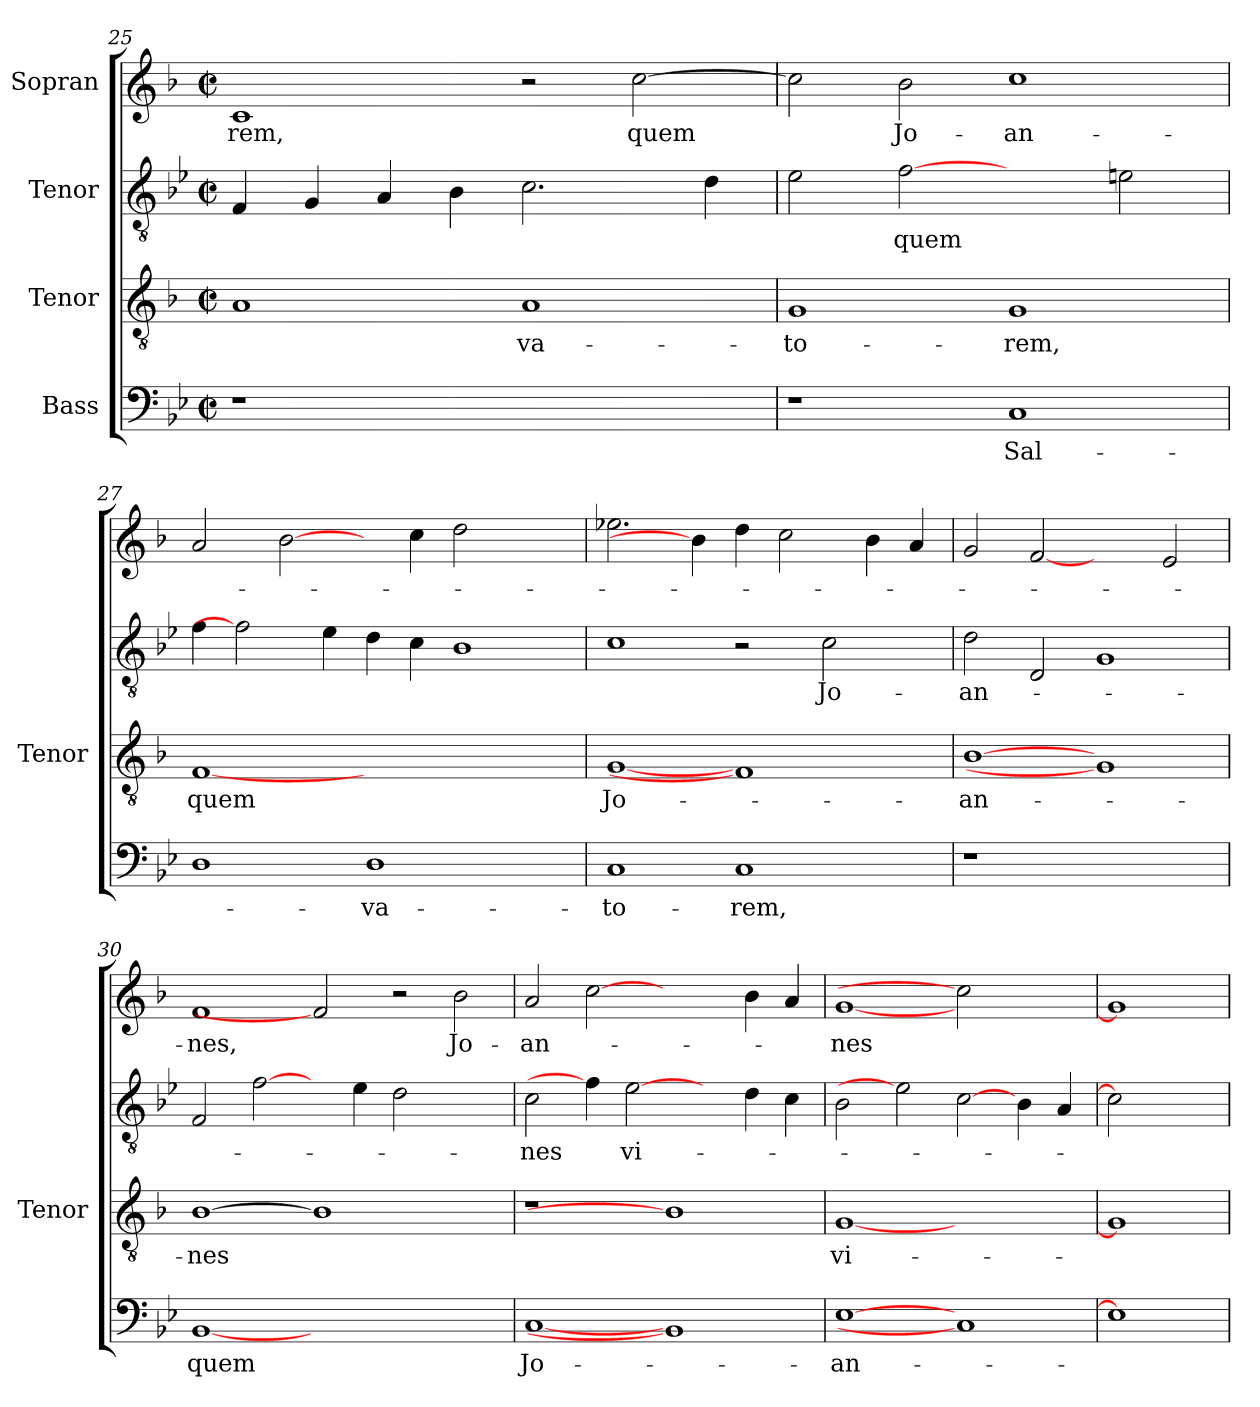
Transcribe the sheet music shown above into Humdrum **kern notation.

**kern	**text	**kern	**text	**kern	**text	**kern	**text
*part4	*part4	*part3	*part3	*part2	*part2	*part1	*part1
*staff4	*staff4	*staff3	*staff3	*staff2	*staff2	*staff1	*staff1
*I"Bass	*	*I"Tenor	*	*I"Tenor	*	*I"Sopran	*
*	*	*I'Tenor	*	*	*	*	*
*clefF4	*	*clefGv2	*	*clefGv2	*	*clefG2	*
*	*	*ITrd7c12	*	*ITrd7c12	*	*	*
*k[b-e-]	*	*k[b-]	*	*k[b-e-]	*	*k[b-]	*
*B-:	*	*F:	*	*B-:	*	*F:	*
*M2/2	*	*M2/2	*	*M2/2	*	*M2/2	*
*met(c|)	*	*met(c|)	*	*met(c|)	*	*met(c|)	*
=25	=25	=25	=25	=25	=25	=25	=25
!LO:N:vis=1	!	!	!	!	!	!	!
!	!	!	!	!	!	!	!LO:LY:b:color=#000000
1r	.	1AAi	.	4FFi/	.	1ci	-rem,
.	.	.	.	4GGi/	.	.	.
.	.	.	.	4AAi/	.	.	.
.	.	.	.	4BB-i\	.	.	.
!	!	!	!LO:LY:b:color=#000000	!	!	!	!
1ryy	.	1AAi	-va-	2.Ci\	.	2r	.
!	!	!	!	!	!	!	!LO:LY:b:color=#000000
.	.	.	.	.	.	[>2cci\	quem
.	.	.	.	4Di\	.	.	.
=26	=26	=26	=26	=26	=26	=26	=26
!	!	!	!LO:LY:b:color=#000000	!	!	!	!
1r	.	1GGi	-to-	2E-i\	.	2cci\]	.
!	!	!	!	!	!LO:LY:b:color=#000000	!	!
!	!	!	!	!	!	!	!LO:LY:b:color=#000000
.	.	.	.	[2Fi	quem	2b-i\	Jo-
!	!LO:LY:b:color=#000000	!	!	!	!	!	!
!	!	!	!LO:LY:b:color=#000000	!	!	!	!
!	!	!	!	!	!	!	!LO:LY:b:color=#000000
1Ci	Sal-	1GGi	-rem,	2ryy	.	1cci	-an-
.	.	.	.	2Eni\	.	.	.
!!LO:LB:g=z
=27	=27	=27	=27	=27	=27	=27	=27
!	!	!	!LO:LY:b:color=#000000	!	!	!	!
1Di	.	[1FFi	quem	4Fi\	.	2ai/	.
.	.	.	.	2Fi]	.	.	.
.	.	.	.	.	.	[2b-i\	.
.	.	.	.	4E-i\	.	.	.
!	!LO:LY:b:color=#000000	!	!	!	!	!	!
1Di	-va-	1.ryy	.	4Di\	.	4ryy	.
.	.	.	.	4Ci\	.	4cci\	.
.	.	.	.	1BB-i	.	2ddi\	.
2ryy	.	.	.	.	.	2ryy	.
=28	=28	=28	=28	=28	=28	=28	=28
!	!LO:LY:b:color=#000000	!	!	!	!	!	!
!	!	!	!LO:LY:b:color=#000000	!	!	!	!
1Ci	-to-	[1GGi	Jo-	1Ci	.	2.ee-Xi\	.
.	.	.	.	.	.	4b-i\]	.
!	!LO:LY:b:color=#000000	!	!	!	!	!	!
1Ci	-rem,	1FFi]	.	2r	.	4ddi\	.
.	.	.	.	.	.	2cci\	.
!	!	!	!	!	!LO:LY:b:color=#000000	!	!
.	.	.	.	2Ci\	Jo-	.	.
.	.	.	.	.	.	4b-i\	.
4ryy	.	4ryy	.	4ryy	.	4ai/	.
=29	=29	=29	=29	=29	=29	=29	=29
!LO:N:vis=1	!	!	!	!	!	!	!
!	!	!	!LO:LY:b:color=#000000	!	!	!	!
!	!	!	!	!	!LO:LY:b:color=#000000	!	!
1r	.	[1BB-i	-an-	2Di\	-an-	2gi/	.
.	.	.	.	2DDi/	.	[2fi	.
1ryy	.	1GGi]	.	1GGi	.	2ryy	.
.	.	.	.	.	.	2ei/	.
=30	=30	=30	=30	=30	=30	=30	=30
!	!LO:LY:b:color=#000000	!	!	!	!	!	!
!	!	!	!LO:LY:b:color=#000000	!	!	!	!
!	!	!	!	!	!	!	!LO:LY:b:color=#000000
[1BB-i	quem	[1BB-i	-nes	2FFi/	.	1fi	-nes,
.	.	.	.	[2Fi\	.	.	.
1.ryy	.	1BB-i]	.	4ryy	.	2fi]	.
.	.	.	.	4E-i\	.	.	.
.	.	.	.	2Di\	.	2r	.
!	!	!	!	!	!	!	!LO:LY:b:color=#000000
.	.	2ryy	.	2ryy	.	2b-i\	Jo-
=31	=31	=31	=31	=31	=31	=31	=31
!	!LO:LY:b:color=#000000	!LO:N:vis=1	!	!	!	!	!
!	!	!	!	!	!LO:LY:b:color=#000000	!	!
!	!	!	!	!	!	!	!LO:LY:b:color=#000000
[1Ci	Jo-	1r	.	2Ci\	-nes	2ai/	-an-
.	.	.	.	4Fi\]	.	[2cci	.
!	!	!	!	!	!LO:LY:b:color=#000000	!	!
.	.	.	.	[2E-i	vi-	.	.
1BB-i]	.	1BB-i]	.	.	.	2ryy	.
.	.	.	.	4ryy	.	.	.
.	.	.	.	4Di\	.	4b-i\	.
.	.	.	.	4Ci\	.	4ai/	.
=32	=32	=32	=32	=32	=32	=32	=32
!	!LO:LY:b:color=#000000	!	!	!	!	!	!
!	!	!	!LO:LY:b:color=#000000	!	!	!	!
!	!	!	!	!	!	!	!LO:LY:b:color=#000000
[1E-i	-an-	[1GGi	vi-	2BB-i\	.	[1gi	-nes
.	.	.	.	2E-i]	.	.	.
1Ci]	.	1ryy	.	[2Ci	.	2cci]	.
.	.	.	.	4BB-i\	.	2ryy	.
.	.	.	.	4AAi/	.	.	.
=33	=33	=33	=33	=33	=33	=33	=33
1E-i]	.	1GGi]	.	2Ci]	.	1gi]	.
.	.	.	.	2ryy	.	.	.
=	=	=	=	=	=	=	=
*-	*-	*-	*-	*-	*-	*-	*-
